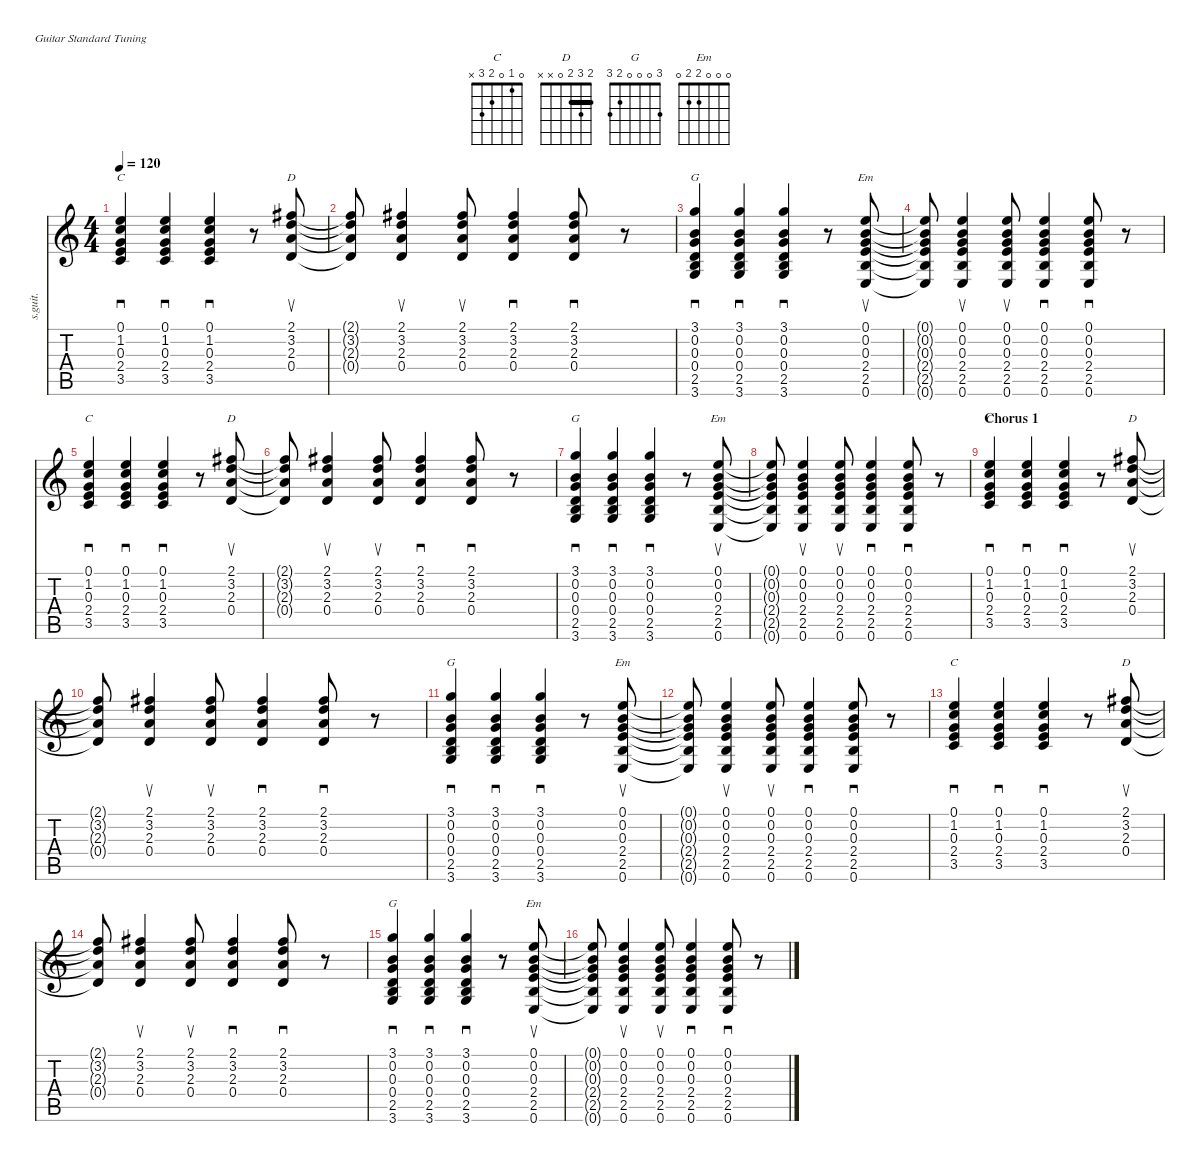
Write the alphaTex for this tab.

\defaultSystemsLayout 4
\hideDynamics
\bracketExtendMode nobrackets
\otherSystemsTrackNameOrientation horizontal
\track ("cowboy chords 05" "s.guit.") {instrument acousticguitarsteel}
\staff {score tabs}
\tuning (E4 B3 G3 D3 A2 E2)
\chord ("C" 0 1 0 2 3 x) {showfingering false}
\chord ("D" 2 3 2 0 x x) {showfingering false barre 2}
\chord ("G" 3 0 0 0 2 3) {showfingering false}
\chord ("Em" 0 0 0 2 2 0) {showfingering false}
\ts (4 4)
\tempo 120
\clef g2
\ks c
(3.5 2.4 0.3 1.2 0.1).4{sd ch "C" dy mf beam Up} (3.5 2.4 0.3 1.2 0.1).4{sd beam Up} (3.5 2.4 0.3 1.2 0.1).4{sd beam Up} r.8{beam Up} (0.4 2.3 3.2 2.1{acc #}).8{su ch "D" beam Up} |
(2.1{t acc #} 3.2{t} 2.3{t} 0.4{t}).8{beam Up} (0.4 2.3 3.2 2.1{acc #}).4{su beam Up} (0.4 2.3 3.2 2.1{acc #}).8{su beam Up} (0.4 2.3 3.2 2.1{acc #}).4{sd beam Up} (0.4 2.3 3.2 2.1{acc #}).8{sd beam Up} r.8{beam Up} |
(2.5 0.4 0.3 0.2 3.1 3.6).4{sd ch "G" beam Up} (2.5 0.4 0.3 0.2 3.1 3.6).4{sd beam Up} (2.5 0.4 0.3 0.2 3.1 3.6).4{sd beam Up} r.8{beam Up} (2.4 0.3 0.2 0.1 0.6 2.5).8{su ch "Em" beam Up} |
(0.1{t} 0.2{t} 0.3{t} 2.4{t} 0.6{t} 2.5{t}).8{beam Up} (2.4 0.3 0.2 0.1 0.6 2.5).4{su beam Up} (2.4 0.3 0.2 0.1 0.6 2.5).8{su beam Up} (2.4 0.3 0.2 0.1 0.6 2.5).4{sd beam Up} (2.4 0.3 0.2 0.1 0.6 2.5).8{sd beam Up} r.8{beam Up} |
(3.5 2.4 0.3 1.2 0.1).4{sd ch "C" beam Up} (3.5 2.4 0.3 1.2 0.1).4{sd beam Up} (3.5 2.4 0.3 1.2 0.1).4{sd beam Up} r.8{beam Up} (0.4 2.3 3.2 2.1{acc #}).8{su ch "D" beam Up} |
(2.1{t acc #} 3.2{t} 2.3{t} 0.4{t}).8{beam Up} (0.4 2.3 3.2 2.1{acc #}).4{su beam Up} (0.4 2.3 3.2 2.1{acc #}).8{su beam Up} (0.4 2.3 3.2 2.1{acc #}).4{sd beam Up} (0.4 2.3 3.2 2.1{acc #}).8{sd beam Up} r.8{beam Up} |
(2.5 0.4 0.3 0.2 3.1 3.6).4{sd ch "G" beam Up} (2.5 0.4 0.3 0.2 3.1 3.6).4{sd beam Up} (2.5 0.4 0.3 0.2 3.1 3.6).4{sd beam Up} r.8{beam Up} (2.4 0.3 0.2 0.1 0.6 2.5).8{su ch "Em" beam Up} |
(0.1{t} 0.2{t} 0.3{t} 2.4{t} 0.6{t} 2.5{t}).8{beam Up} (2.4 0.3 0.2 0.1 0.6 2.5).4{su beam Up} (2.4 0.3 0.2 0.1 0.6 2.5).8{su beam Up} (2.4 0.3 0.2 0.1 0.6 2.5).4{sd beam Up} (2.4 0.3 0.2 0.1 0.6 2.5).8{sd beam Up} r.8{beam Up} |
\section ("" "Chorus 1")
(3.5 2.4 0.3 1.2 0.1).4{sd ch "C" beam Up} (3.5 2.4 0.3 1.2 0.1).4{sd beam Up} (3.5 2.4 0.3 1.2 0.1).4{sd beam Up} r.8{beam Up} (0.4 2.3 3.2 2.1{acc #}).8{su ch "D" beam Up} |
(2.1{t acc #} 3.2{t} 2.3{t} 0.4{t}).8{beam Up} (0.4 2.3 3.2 2.1{acc #}).4{su beam Up} (0.4 2.3 3.2 2.1{acc #}).8{su beam Up} (0.4 2.3 3.2 2.1{acc #}).4{sd beam Up} (0.4 2.3 3.2 2.1{acc #}).8{sd beam Up} r.8{beam Up} |
(2.5 0.4 0.3 0.2 3.1 3.6).4{sd ch "G" beam Up} (2.5 0.4 0.3 0.2 3.1 3.6).4{sd beam Up} (2.5 0.4 0.3 0.2 3.1 3.6).4{sd beam Up} r.8{beam Up} (2.4 0.3 0.2 0.1 0.6 2.5).8{su ch "Em" beam Up} |
(0.1{t} 0.2{t} 0.3{t} 2.4{t} 0.6{t} 2.5{t}).8{beam Up} (2.4 0.3 0.2 0.1 0.6 2.5).4{su beam Up} (2.4 0.3 0.2 0.1 0.6 2.5).8{su beam Up} (2.4 0.3 0.2 0.1 0.6 2.5).4{sd beam Up} (2.4 0.3 0.2 0.1 0.6 2.5).8{sd beam Up} r.8{beam Up} |
(3.5 2.4 0.3 1.2 0.1).4{sd ch "C" beam Up} (3.5 2.4 0.3 1.2 0.1).4{sd beam Up} (3.5 2.4 0.3 1.2 0.1).4{sd beam Up} r.8{beam Up} (0.4 2.3 3.2 2.1{acc #}).8{su ch "D" beam Up} |
(2.1{t acc #} 3.2{t} 2.3{t} 0.4{t}).8{beam Up} (0.4 2.3 3.2 2.1{acc #}).4{su beam Up} (0.4 2.3 3.2 2.1{acc #}).8{su beam Up} (0.4 2.3 3.2 2.1{acc #}).4{sd beam Up} (0.4 2.3 3.2 2.1{acc #}).8{sd beam Up} r.8{beam Up} |
(2.5 0.4 0.3 0.2 3.1 3.6).4{sd ch "G" beam Up} (2.5 0.4 0.3 0.2 3.1 3.6).4{sd beam Up} (2.5 0.4 0.3 0.2 3.1 3.6).4{sd beam Up} r.8{beam Up} (2.4 0.3 0.2 0.1 0.6 2.5).8{su ch "Em" beam Up} |
(0.1{t} 0.2{t} 0.3{t} 2.4{t} 0.6{t} 2.5{t}).8{beam Up} (2.4 0.3 0.2 0.1 0.6 2.5).4{su beam Up} (2.4 0.3 0.2 0.1 0.6 2.5).8{su beam Up} (2.4 0.3 0.2 0.1 0.6 2.5).4{sd beam Up} (2.4 0.3 0.2 0.1 0.6 2.5).8{sd beam Up} r.8{beam Up}
